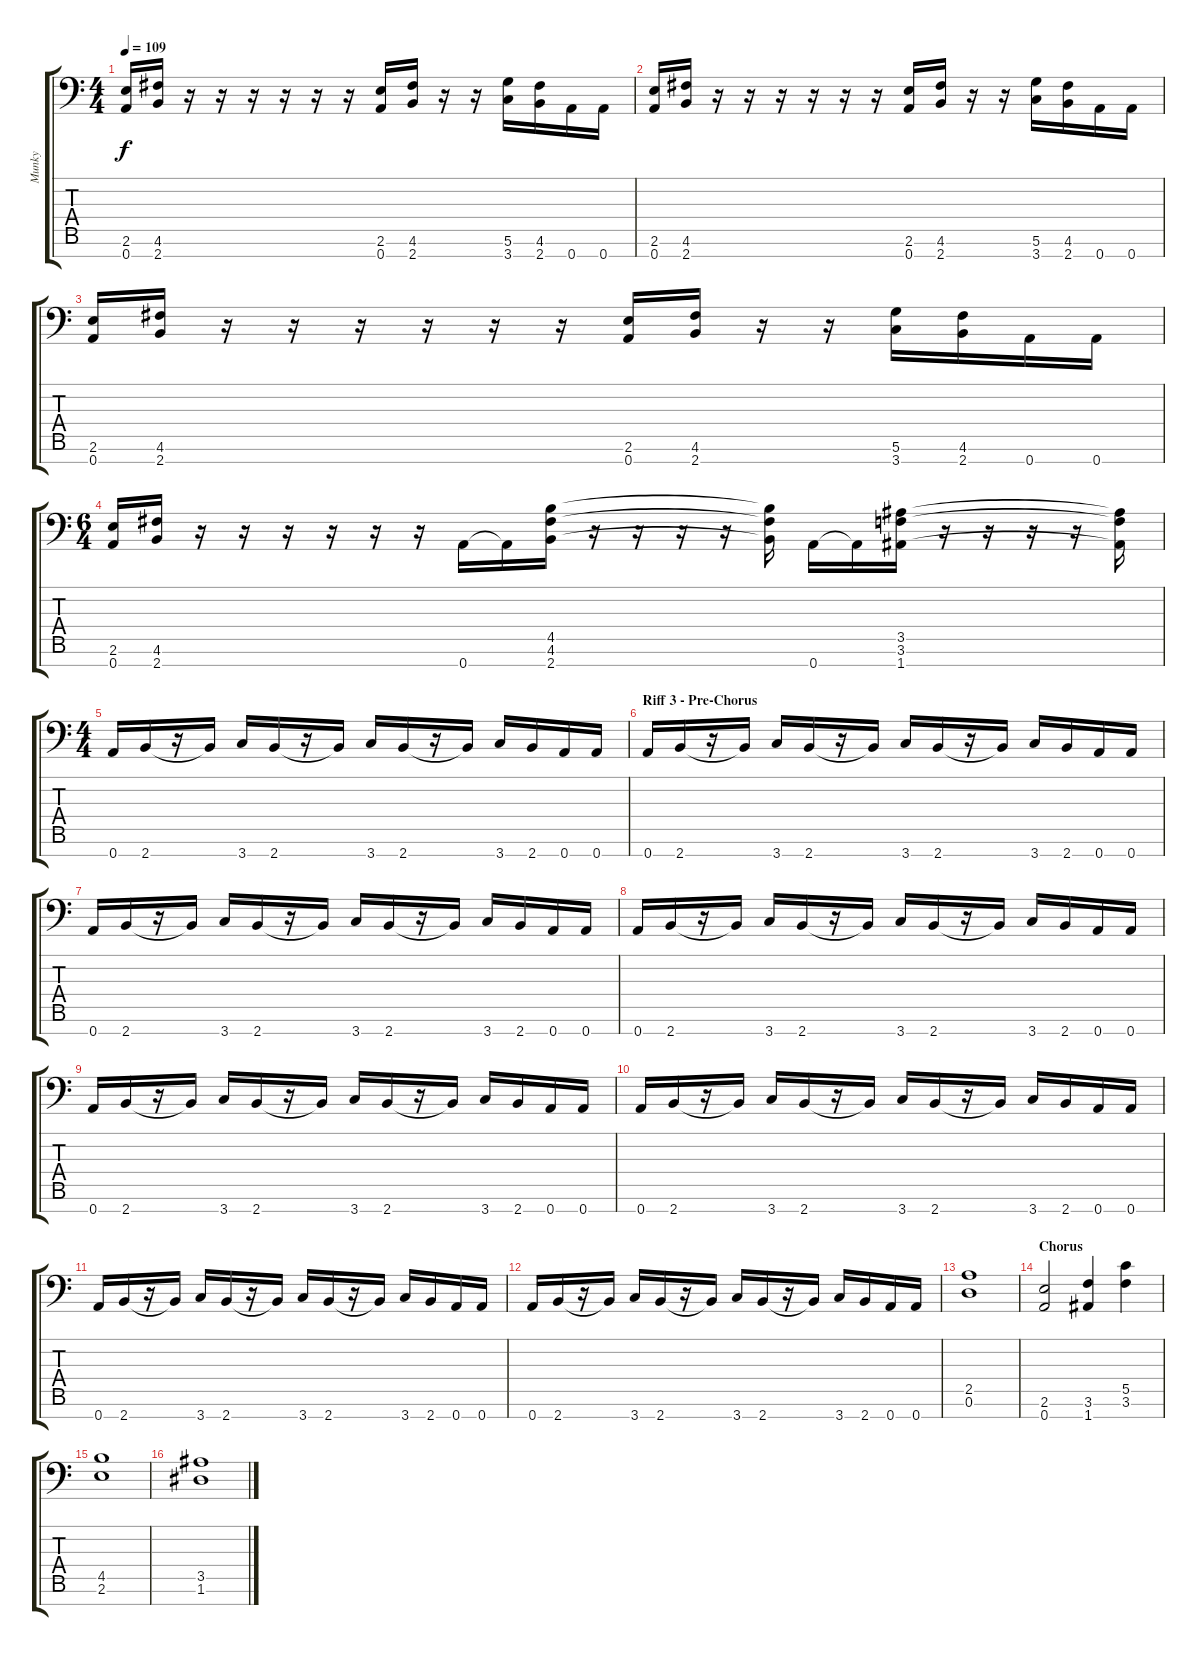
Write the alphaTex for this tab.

\track ("Munky" "Munky") {instrument overdrivenguitar}
\staff {score tabs}
\tuning (D4 A3 F3 C3 G2 D2 A1) {hide}
\ts (4 4)
\tempo 109
\clef f4
\ks c
(2.6 0.7).16{dy f} (4.6 2.7).16 r.16 r.16 r.16 r.16 r.16 r.16 (2.6 0.7).16 (4.6 2.7).16 r.16 r.16 (5.6 3.7).16 (4.6 2.7).16 0.7.16 0.7.16 |
(2.6 0.7).16 (4.6 2.7).16 r.16 r.16 r.16 r.16 r.16 r.16 (2.6 0.7).16 (4.6 2.7).16 r.16 r.16 (5.6 3.7).16 (4.6 2.7).16 0.7.16 0.7.16 |
(2.6 0.7).16 (4.6 2.7).16 r.16 r.16 r.16 r.16 r.16 r.16 (2.6 0.7).16 (4.6 2.7).16 r.16 r.16 (5.6 3.7).16 (4.6 2.7).16 0.7.16 0.7.16 |
\ts (6 4)
(2.6 0.7).16 (4.6 2.7).16 r.16 r.16 r.16 r.16 r.16 r.16 0.7.16 0.7{t}.16 (4.5 4.6 2.7).16 r.16 r.16 r.16 r.16 (4.5{t} 4.6{t} 2.7{t}).16 0.7.16 0.7{t}.16 (3.5 3.6 1.7).16 r.16 r.16 r.16 r.16 (3.5{t} 3.6{t} 1.7{t}).16 |
\ts (4 4)
0.7.16 2.7.16 r.16 2.7{t}.16 3.7.16 2.7.16 r.16 2.7{t}.16 3.7.16 2.7.16 r.16 2.7{t}.16 3.7.16 2.7.16 0.7.16 0.7.16 |
\section ("" "Riff 3 - Pre-Chorus")
0.7.16 2.7.16 r.16 2.7{t}.16 3.7.16 2.7.16 r.16 2.7{t}.16 3.7.16 2.7.16 r.16 2.7{t}.16 3.7.16 2.7.16 0.7.16 0.7.16 |
0.7.16 2.7.16 r.16 2.7{t}.16 3.7.16 2.7.16 r.16 2.7{t}.16 3.7.16 2.7.16 r.16 2.7{t}.16 3.7.16 2.7.16 0.7.16 0.7.16 |
0.7.16 2.7.16 r.16 2.7{t}.16 3.7.16 2.7.16 r.16 2.7{t}.16 3.7.16 2.7.16 r.16 2.7{t}.16 3.7.16 2.7.16 0.7.16 0.7.16 |
0.7.16 2.7.16 r.16 2.7{t}.16 3.7.16 2.7.16 r.16 2.7{t}.16 3.7.16 2.7.16 r.16 2.7{t}.16 3.7.16 2.7.16 0.7.16 0.7.16 |
0.7.16 2.7.16 r.16 2.7{t}.16 3.7.16 2.7.16 r.16 2.7{t}.16 3.7.16 2.7.16 r.16 2.7{t}.16 3.7.16 2.7.16 0.7.16 0.7.16 |
0.7.16 2.7.16 r.16 2.7{t}.16 3.7.16 2.7.16 r.16 2.7{t}.16 3.7.16 2.7.16 r.16 2.7{t}.16 3.7.16 2.7.16 0.7.16 0.7.16 |
0.7.16 2.7.16 r.16 2.7{t}.16 3.7.16 2.7.16 r.16 2.7{t}.16 3.7.16 2.7.16 r.16 2.7{t}.16 3.7.16 2.7.16 0.7.16 0.7.16 |
(2.5 0.6).1 |
\section ("" "Chorus")
(2.6 0.7).2 (3.6 1.7).4 (5.5 3.6).4 |
(4.5 2.6).1 |
(3.5 1.6).1
